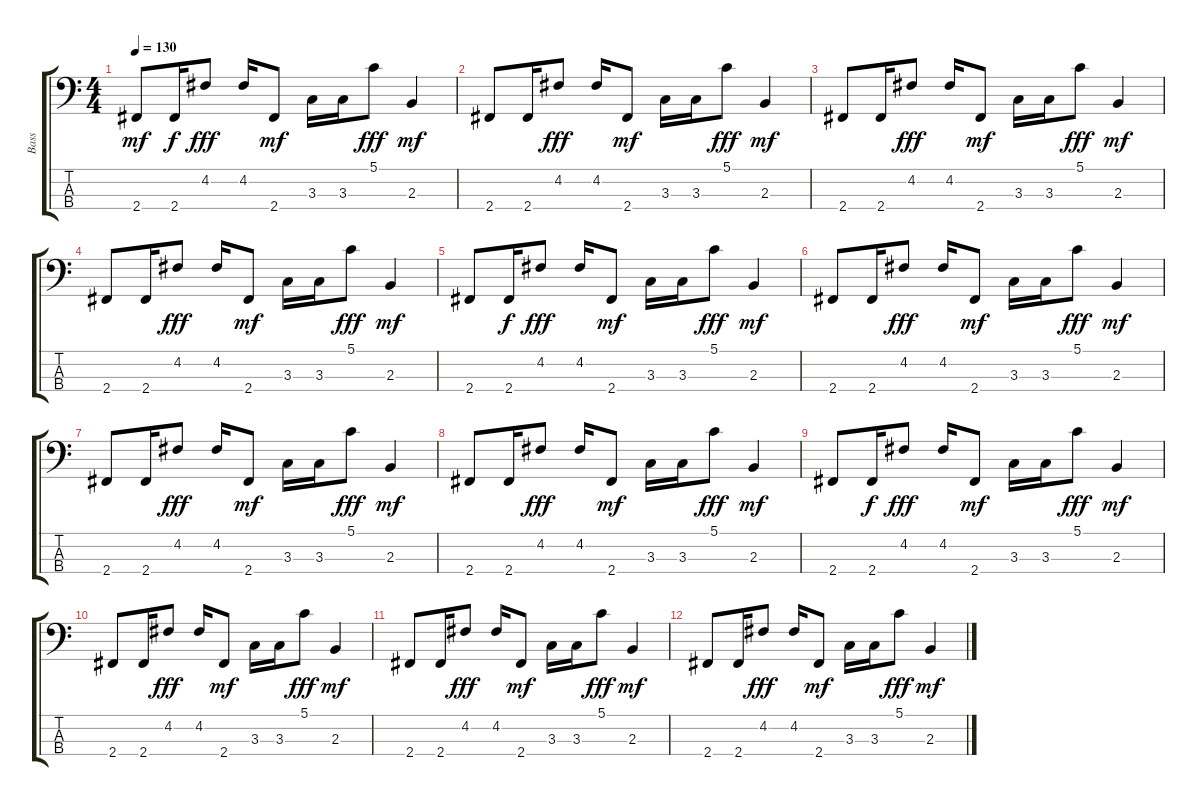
\track ("Bass" "Bass") {instrument slapbass1}
\staff {score tabs}
\tuning (G2 D2 A1 E1) {hide}
\ts (4 4)
\tempo 130
\clef f4
\ks c
2.4.8{dy mf} 2.4.16{dy f} 4.2.8{dy fff} 4.2.16 2.4.8{dy mf} 3.3.16 3.3.16 5.1.8{dy fff} 2.3.4{dy mf} |
2.4.8 2.4.16 4.2.8{dy fff} 4.2.16 2.4.8{dy mf} 3.3.16 3.3.16 5.1.8{dy fff} 2.3.4{dy mf} |
2.4.8 2.4.16 4.2.8{dy fff} 4.2.16 2.4.8{dy mf} 3.3.16 3.3.16 5.1.8{dy fff} 2.3.4{dy mf} |
2.4.8 2.4.16 4.2.8{dy fff} 4.2.16 2.4.8{dy mf} 3.3.16 3.3.16 5.1.8{dy fff} 2.3.4{dy mf} |
2.4.8 2.4.16{dy f} 4.2.8{dy fff} 4.2.16 2.4.8{dy mf} 3.3.16 3.3.16 5.1.8{dy fff} 2.3.4{dy mf} |
2.4.8 2.4.16 4.2.8{dy fff} 4.2.16 2.4.8{dy mf} 3.3.16 3.3.16 5.1.8{dy fff} 2.3.4{dy mf} |
2.4.8 2.4.16 4.2.8{dy fff} 4.2.16 2.4.8{dy mf} 3.3.16 3.3.16 5.1.8{dy fff} 2.3.4{dy mf} |
2.4.8 2.4.16 4.2.8{dy fff} 4.2.16 2.4.8{dy mf} 3.3.16 3.3.16 5.1.8{dy fff} 2.3.4{dy mf} |
2.4.8 2.4.16{dy f} 4.2.8{dy fff} 4.2.16 2.4.8{dy mf} 3.3.16 3.3.16 5.1.8{dy fff} 2.3.4{dy mf} |
2.4.8 2.4.16 4.2.8{dy fff} 4.2.16 2.4.8{dy mf} 3.3.16 3.3.16 5.1.8{dy fff} 2.3.4{dy mf} |
2.4.8 2.4.16 4.2.8{dy fff} 4.2.16 2.4.8{dy mf} 3.3.16 3.3.16 5.1.8{dy fff} 2.3.4{dy mf} |
2.4.8 2.4.16 4.2.8{dy fff} 4.2.16 2.4.8{dy mf} 3.3.16 3.3.16 5.1.8{dy fff} 2.3.4{dy mf}
